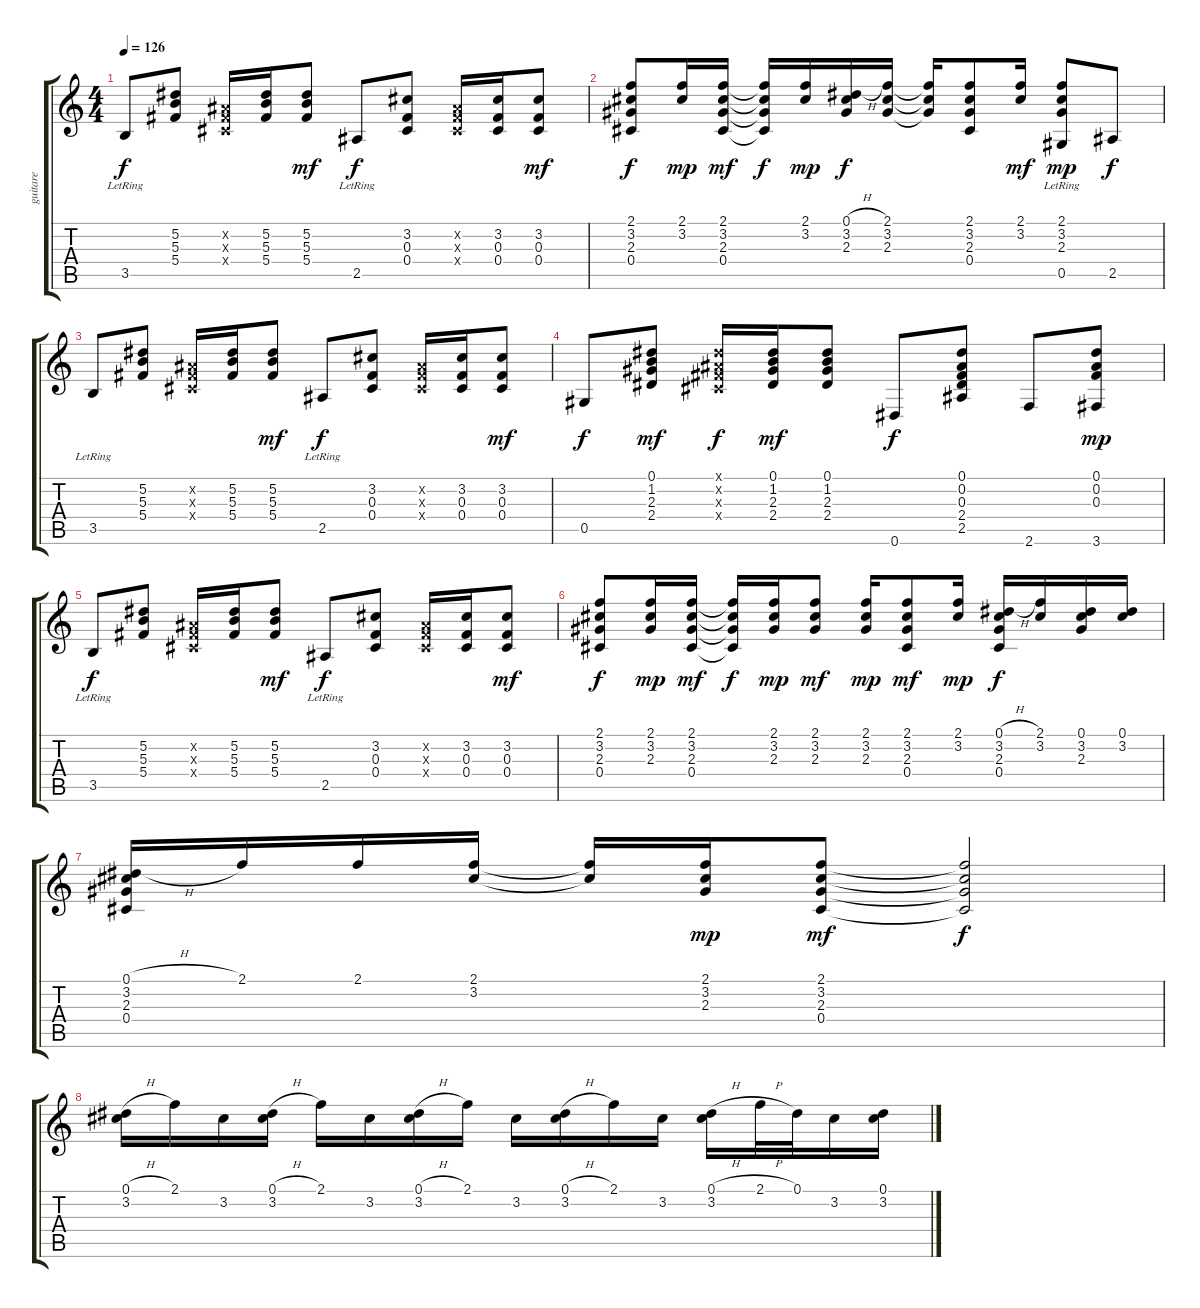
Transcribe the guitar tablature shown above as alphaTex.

\track ("guitare" "guitare") {instrument acousticguitarsteel}
\staff {score tabs}
\tuning (Eb4 Bb3 Gb3 Db3 Ab2 Eb2) {hide}
\ts (4 4)
\tempo 126
\clef g2
\ks c
3.5{lr}.8{dy f} (5.2 5.3 5.4).8 (0.2{x} 0.3{x} 0.4{x}).16 (5.2 5.3 5.4).16 (5.2 5.3 5.4).8{dy mf} 2.5{lr}.8{dy f} (3.2 0.3 0.4).8 (0.2{x} 0.3{x} 0.4{x}).16 (3.2 0.3 0.4).16 (3.2 0.3 0.4).8{dy mf} |
(2.1 3.2 2.3 0.4).8{dy f} (2.1 3.2).16{dy mp} (2.1 3.2 2.3 0.4).16{dy mf} (2.1{t} 3.2{t} 2.3{t} 0.4{t}).16{dy f} (2.1 3.2).16{dy mp} (0.1{h} 3.2 2.3).16{dy f} (2.1 3.2 2.3).16 (2.1{t} 3.2{t} 2.3{t}).16 (2.1 3.2 2.3 0.4).8 (2.1 3.2).16{dy mf} (2.1 3.2{lr} 2.3{lr} 0.5).8{dy mp} 2.5.8{dy f} |
3.5{lr}.8 (5.2 5.3 5.4).8 (0.2{x} 0.3{x} 0.4{x}).16 (5.2 5.3 5.4).16 (5.2 5.3 5.4).8{dy mf} 2.5{lr}.8{dy f} (3.2 0.3 0.4).8 (0.2{x} 0.3{x} 0.4{x}).16 (3.2 0.3 0.4).16 (3.2 0.3 0.4).8{dy mf} |
0.5.8{dy f} (0.1 1.2 2.3 2.4).8{dy mf} (0.1{x} 0.2{x} 0.3{x} 0.4{x}).16{dy f} (0.1 1.2 2.3 2.4).16{dy mf} (0.1 1.2 2.3 2.4).8 0.6.8{dy f} (0.1 0.2 0.3 2.4 2.5).8 2.6.8 (0.1 0.2 0.3 3.6).8{dy mp} |
3.5{lr}.8{dy f} (5.2 5.3 5.4).8 (0.2{x} 0.3{x} 0.4{x}).16 (5.2 5.3 5.4).16 (5.2 5.3 5.4).8{dy mf} 2.5{lr}.8{dy f} (3.2 0.3 0.4).8 (0.2{x} 0.3{x} 0.4{x}).16 (3.2 0.3 0.4).16 (3.2 0.3 0.4).8{dy mf} |
(2.1 3.2 2.3 0.4).8{dy f} (2.1 3.2 2.3).16{dy mp} (2.1 3.2 2.3 0.4).16{dy mf} (2.1{t} 3.2{t} 2.3{t} 0.4{t}).16{dy f} (2.1 3.2 2.3).16{dy mp} (2.1 3.2 2.3).8{dy mf} (2.1 3.2 2.3).16{dy mp} (2.1 3.2 2.3 0.4).8{dy mf} (2.1 3.2).16{dy mp} (0.1{h} 3.2 2.3 0.4).16{dy f} (2.1 3.2).16 (0.1 3.2 2.3).16 (0.1 3.2).16 |
(0.1{h} 3.2 2.3 0.4).16 2.1.16 2.1.16 (2.1 3.2).16 (2.1{t} 3.2{t}).16 (2.1 3.2 2.3).16{dy mp} (2.1 3.2 2.3 0.4).8{dy mf} (2.1{t} 3.2{t} 2.3{t} 0.4{t}).2{dy f} |
(0.1{h} 3.2).16 2.1.16 3.2.16 (0.1{h} 3.2).16 2.1.16 3.2.16 (0.1{h} 3.2).16 2.1.16 3.2.16 (0.1{h} 3.2).16 2.1.16 3.2.16 (0.1{h} 3.2).16 2.1{h}.32 0.1.32 3.2.16 (0.1 3.2).16
